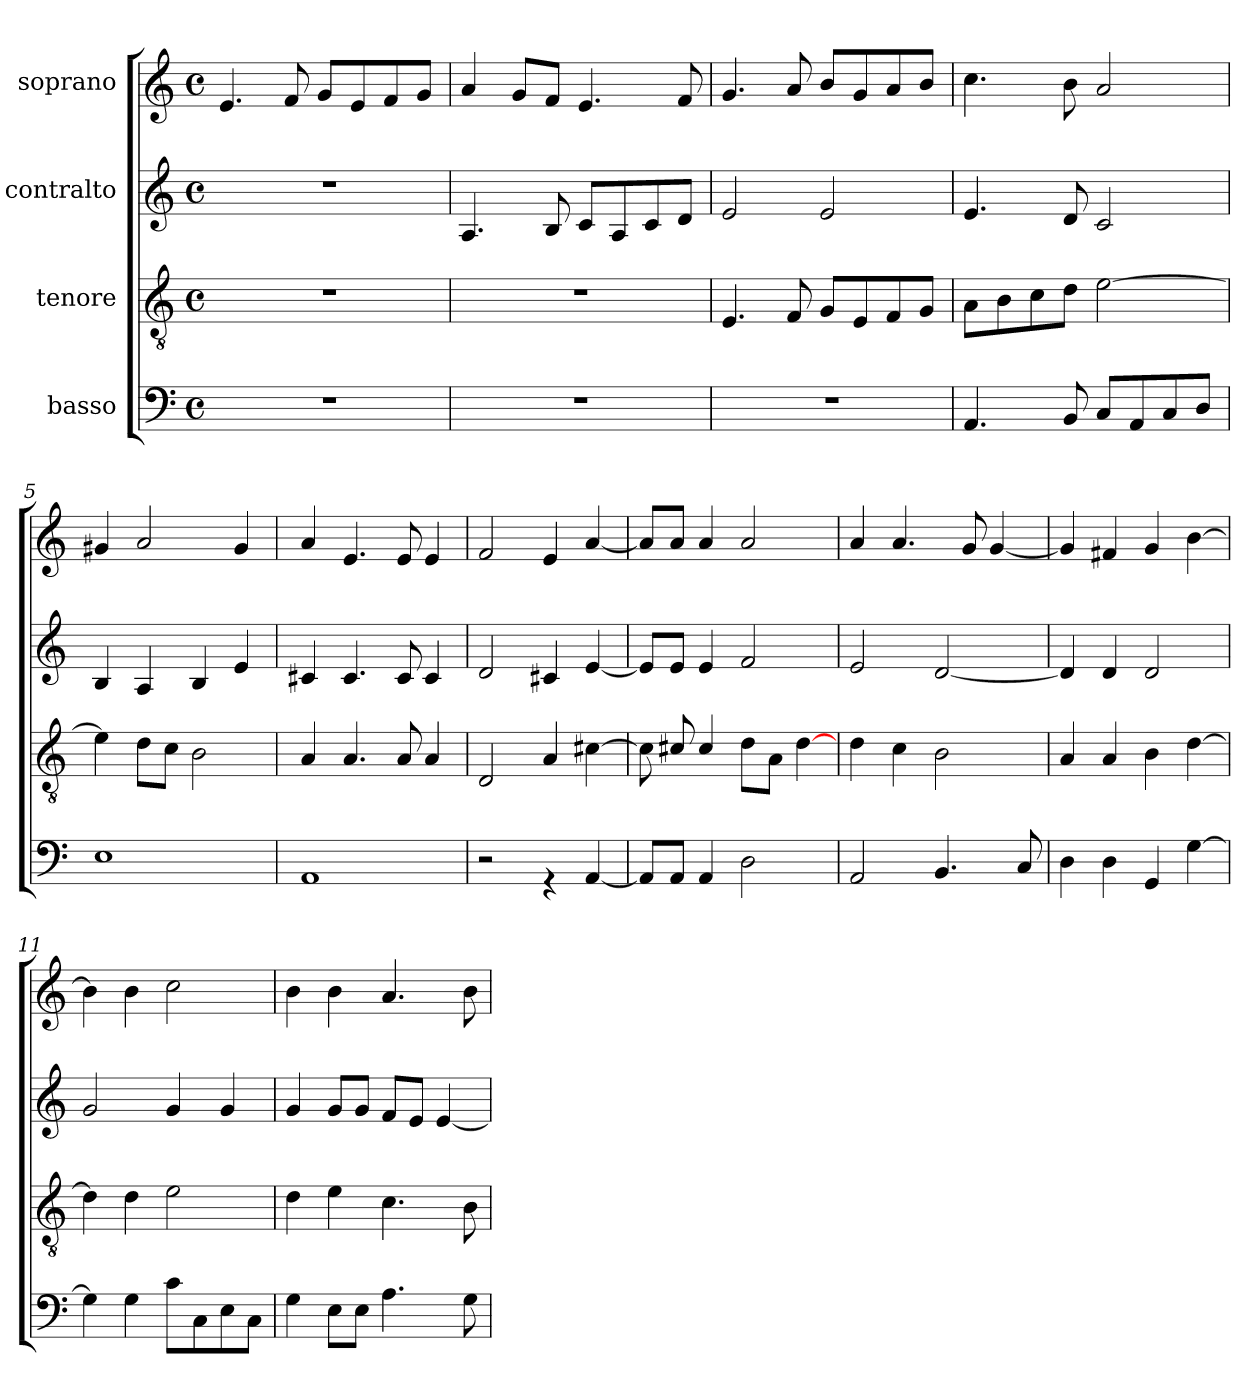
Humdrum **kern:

**kern	**kern	**kern	**kern
*part4	*part3	*part2	*part1
*staff4	*staff3	*staff2	*staff1
*I"basso	*I"tenore	*I"contralto	*I"soprano
*clefF4	*clefGv2	*clefG2	*clefG2
*k[]	*k[]	*k[]	*k[]
*C:	*C:	*C:	*C:
*M4/4	*M4/4	*M4/4	*M4/4
*met(c)	*met(c)	*met(c)	*met(c)
=1	=1	=1	=1
1r	1r	1r	4.e/
.	.	.	8f/
.	.	.	8g/L
.	.	.	8e/
.	.	.	8f/
.	.	.	8g/J
=2	=2	=2	=2
1r	1r	4.A/	4a/
.	.	.	8g/L
.	.	8B/	8f/J
.	.	8c/L	4.e/
.	.	8A/	.
.	.	8c/	.
.	.	8d/J	8f/
=3	=3	=3	=3
1r	4.E/	2e/	4.g/
.	8F/	.	8a/
.	8G/L	2e/	8b/L
.	8E/	.	8g/
.	8F/	.	8a/
.	8G/J	.	8b/J
=4	=4	=4	=4
4.AA/	8A\L	4.e/	4.cc\
.	8B\	.	.
.	8c\	.	.
8BB/	8d\J	8d/	8b\
8C/L	[>2e\	2c/	2a/
8AA/	.	.	.
8C/	.	.	.
8D/J	.	.	.
=5	=5	=5	=5
1E	4e\]	4B/	4g#X/
.	8d\L	4A/	2a/
.	8c\J	.	.
.	2B\	4B/	.
.	.	4e/	4g#/
!!LO:LB:g=z
=6	=6	=6	=6
1AA	4A/	4c#X/	4a/
.	4.A/	4.c#/	4.e/
.	8A/	8c#/	8e/
.	4A/	4c#/	4e/
=7	=7	=7	=7
2r	2D/	2d/	2f/
4rGG	4A/	4c#X/	4e/
[<4AA/	[>4c#X\	[<4e/	[<4a/
=8	=8	=8	=8
*	*^	*	*
8AA/L]	8c#\]	8ryy	8e/L]	8a/L]
8AA/J	8ryy	8c#X/	8e/J	8a/J
4AA/	4c#/	4ryy	4e/	4a/
2D\	2ryy	8d\L	2f/	2a/
.	.	8A\J	.	.
.	.	[>4d\	.	.
*	*v	*v	*	*
=9	=9	=9	=9
2AA/	4d\	2e/	4a/
.	4c\	.	4.a/
4.BB/	2B\	[<2d/	.
.	.	.	8g/
.	.	.	[<4g/
8C/	.	.	.
=10	=10	=10	=10
4D\	4A/	4d/]	4g/]
4D\	4A/	4d/	4f#X/
4GG/	4B\	2d/	4g/
[>4G\	[>4d\	.	[>4b\
=11	=11	=11	=11
4G\]	4d\]	2g/	4b\]
4G\	4d\	.	4b\
8c\L	2e\	4g/	2cc\
8C\	.	.	.
8E\	.	4g/	.
8C\J	.	.	.
!!LO:LB:g=z
=12	=12	=12	=12
4G\	4d\	4g/	4b\
8E\L	4e\	8g/L	4b\
8E\J	.	8g/J	.
4.A\	4.c\	8f/L	4.a/
.	.	8e/J	.
.	.	[<4e/	.
8G\	8B\	.	8b\
=	=	=	=
*-	*-	*-	*-
